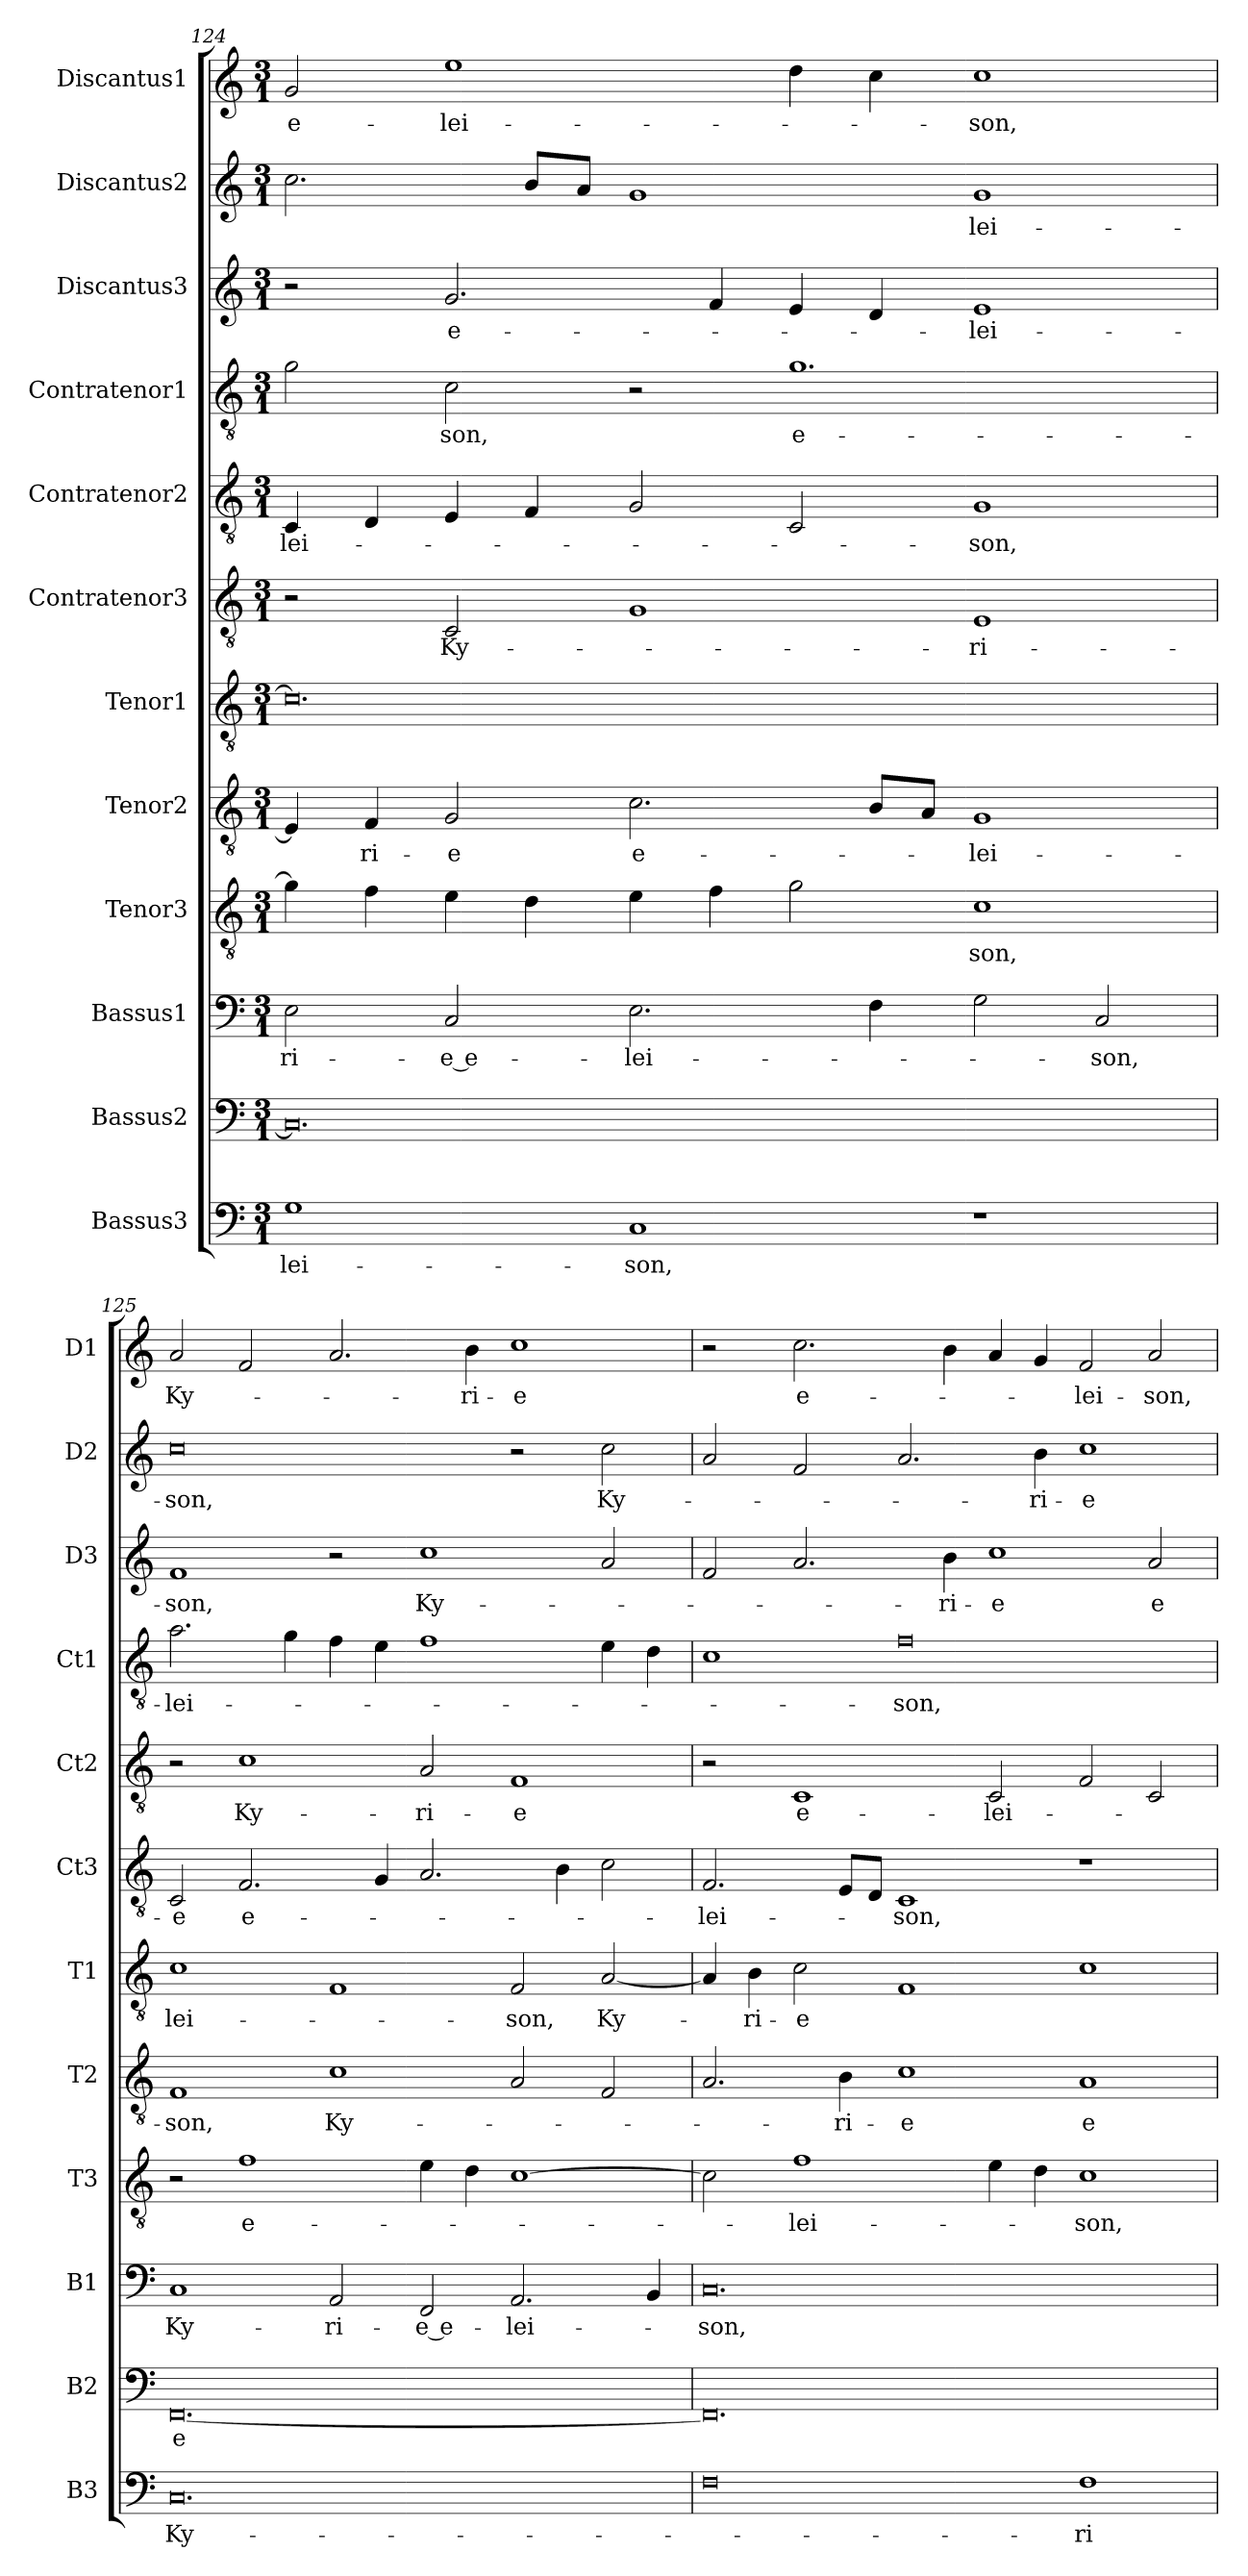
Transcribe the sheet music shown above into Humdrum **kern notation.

**kern	**text	**kern	**text	**kern	**text	**kern	**text	**kern	**text	**kern	**text	**kern	**text	**kern	**text	**kern	**text	**kern	**text	**kern	**text	**kern	**text
*part12	*part12	*part11	*part11	*part10	*part10	*part9	*part9	*part8	*part8	*part7	*part7	*part6	*part6	*part5	*part5	*part4	*part4	*part3	*part3	*part2	*part2	*part1	*part1
*staff12	*staff12	*staff11	*staff11	*staff10	*staff10	*staff9	*staff9	*staff8	*staff8	*staff7	*staff7	*staff6	*staff6	*staff5	*staff5	*staff4	*staff4	*staff3	*staff3	*staff2	*staff2	*staff1	*staff1
*I"Bassus3	*	*I"Bassus2	*	*I"Bassus1	*	*I"Tenor3	*	*I"Tenor2	*	*I"Tenor1	*	*I"Contratenor3	*	*I"Contratenor2	*	*I"Contratenor1	*	*I"Discantus3	*	*I"Discantus2	*	*I"Discantus1	*
*I'B3	*	*I'B2	*	*I'B1	*	*I'T3	*	*I'T2	*	*I'T1	*	*I'Ct3	*	*I'Ct2	*	*I'Ct1	*	*I'D3	*	*I'D2	*	*I'D1	*
*clefF4	*	*clefF4	*	*clefF4	*	*clefGv2	*	*clefGv2	*	*clefGv2	*	*clefGv2	*	*clefGv2	*	*clefGv2	*	*clefG2	*	*clefG2	*	*clefG2	*
*k[]	*	*k[]	*	*k[]	*	*k[]	*	*k[]	*	*k[]	*	*k[]	*	*k[]	*	*k[]	*	*k[]	*	*k[]	*	*k[]	*
*M3/1	*	*M3/1	*	*M3/1	*	*M3/1	*	*M3/1	*	*M3/1	*	*M3/1	*	*M3/1	*	*M3/1	*	*M3/1	*	*M3/1	*	*M3/1	*
=124	=124	=124	=124	=124	=124	=124	=124	=124	=124	=124	=124	=124	=124	=124	=124	=124	=124	=124	=124	=124	=124	=124	=124
1G	-lei-	0.C]	.	2E	-ri-	4g]	.	4E]	.	0.c]	.	2r	.	4C	-lei-	2g	.	2r	.	2.cc	.	2g	e-
.	.	.	.	.	.	4f	.	4F	-ri-	.	.	.	.	4D	.	.	.	.	.	.	.	.	.
.	.	.	.	2C	-e e-	4e	.	2G	-e	.	.	2C	Ky-	4E	.	2c	-son,	2.g	e-	.	.	1ee	-lei-
.	.	.	.	.	.	4d	.	.	.	.	.	.	.	4F	.	.	.	.	.	8bL	.	.	.
.	.	.	.	.	.	.	.	.	.	.	.	.	.	.	.	.	.	.	.	8aJ	.	.	.
1C	-son,	.	.	2.E	-lei-	4e	.	2.c	e-	.	.	1G	.	2G	.	2r	.	.	.	1g	.	.	.
.	.	.	.	.	.	4f	.	.	.	.	.	.	.	.	.	.	.	4f	.	.	.	.	.
.	.	.	.	.	.	2g	.	.	.	.	.	.	.	2C	.	1.g	e-	4e	.	.	.	4dd	.
.	.	.	.	4F	.	.	.	8BL	.	.	.	.	.	.	.	.	.	4d	.	.	.	4cc	.
.	.	.	.	.	.	.	.	8AJ	.	.	.	.	.	.	.	.	.	.	.	.	.	.	.
1r	.	.	.	2G	.	1c	-son,	1G	-lei-	.	.	1E	-ri-	1G	-son,	.	.	1e	-lei-	1g	-lei-	1cc	-son,
.	.	.	.	2C	-son,	.	.	.	.	.	.	.	.	.	.	.	.	.	.	.	.	.	.
=125	=125	=125	=125	=125	=125	=125	=125	=125	=125	=125	=125	=125	=125	=125	=125	=125	=125	=125	=125	=125	=125	=125	=125
0.C	Ky-	[0.FF	-e	1C	Ky-	2r	.	1F	-son,	1c	-lei-	2C	-e	2r	.	2.a	-lei-	1f	-son,	0cc	-son,	2a	Ky-
.	.	.	.	.	.	1f	e-	.	.	.	.	2.F	e-	1c	Ky-	.	.	.	.	.	.	2f	.
.	.	.	.	.	.	.	.	.	.	.	.	.	.	.	.	4g	.	.	.	.	.	.	.
.	.	.	.	2AA	-ri-	.	.	1c	Ky-	1F	.	.	.	.	.	4f	.	2r	.	.	.	2.a	.
.	.	.	.	.	.	.	.	.	.	.	.	4G	.	.	.	4e	.	.	.	.	.	.	.
.	.	.	.	2FF	-e e-	4e	.	.	.	.	.	2.A	.	2A	-ri-	1f	.	1cc	Ky-	.	.	.	.
.	.	.	.	.	.	4d	.	.	.	.	.	.	.	.	.	.	.	.	.	.	.	4b	-ri-
.	.	.	.	2.AA	-lei-	[1c	.	2A	.	2F	-son,	.	.	1F	-e	.	.	.	.	2r	.	1cc	-e
.	.	.	.	.	.	.	.	.	.	.	.	4B	.	.	.	.	.	.	.	.	.	.	.
.	.	.	.	.	.	.	.	2F	.	[2A	Ky-	2c	.	.	.	4e	.	2a	.	2cc	-Ky-	.	.
.	.	.	.	4BB	.	.	.	.	.	.	.	.	.	.	.	4d	.	.	.	.	.	.	.
=126	=126	=126	=126	=126	=126	=126	=126	=126	=126	=126	=126	=126	=126	=126	=126	=126	=126	=126	=126	=126	=126	=126	=126
0F	.	0.FF]	.	0.C	-son,	2c]	.	2.A	.	4A]	.	2.F	-lei-	2r	.	1c	.	2f	.	2a	.	2r	.
.	.	.	.	.	.	.	.	.	.	4B	-ri-	.	.	.	.	.	.	.	.	.	.	.	.
.	.	.	.	.	.	1f	-lei-	.	.	2c	-e	.	.	1C	e-	.	.	2.a	.	2f	.	2.cc	e-
.	.	.	.	.	.	.	.	4B	-ri-	.	.	8EL	.	.	.	.	.	.	.	.	.	.	.
.	.	.	.	.	.	.	.	.	.	.	.	8DJ	.	.	.	.	.	.	.	.	.	.	.
.	.	.	.	.	.	.	.	1c	-e	1F	.	1C	-son,	.	.	0f	-son,	.	.	2.a	.	.	.
.	.	.	.	.	.	.	.	.	.	.	.	.	.	.	.	.	.	4b	-ri-	.	.	4b	.
.	.	.	.	.	.	4e	.	.	.	.	.	.	.	2C	-lei-	.	.	1cc	-e	.	.	4a	.
.	.	.	.	.	.	4d	.	.	.	.	.	.	.	.	.	.	.	.	.	4b	-ri-	4g	.
1F	-ri-	.	.	.	.	1c	-son,	1A	e-	1c	.	1r	.	2F	.	.	.	.	.	1cc	-e	2f	-lei-
.	.	.	.	.	.	.	.	.	.	.	.	.	.	2C	.	.	.	2a	e-	.	.	2a	-son,
=	=	=	=	=	=	=	=	=	=	=	=	=	=	=	=	=	=	=	=	=	=	=	=
*-	*-	*-	*-	*-	*-	*-	*-	*-	*-	*-	*-	*-	*-	*-	*-	*-	*-	*-	*-	*-	*-	*-	*-
